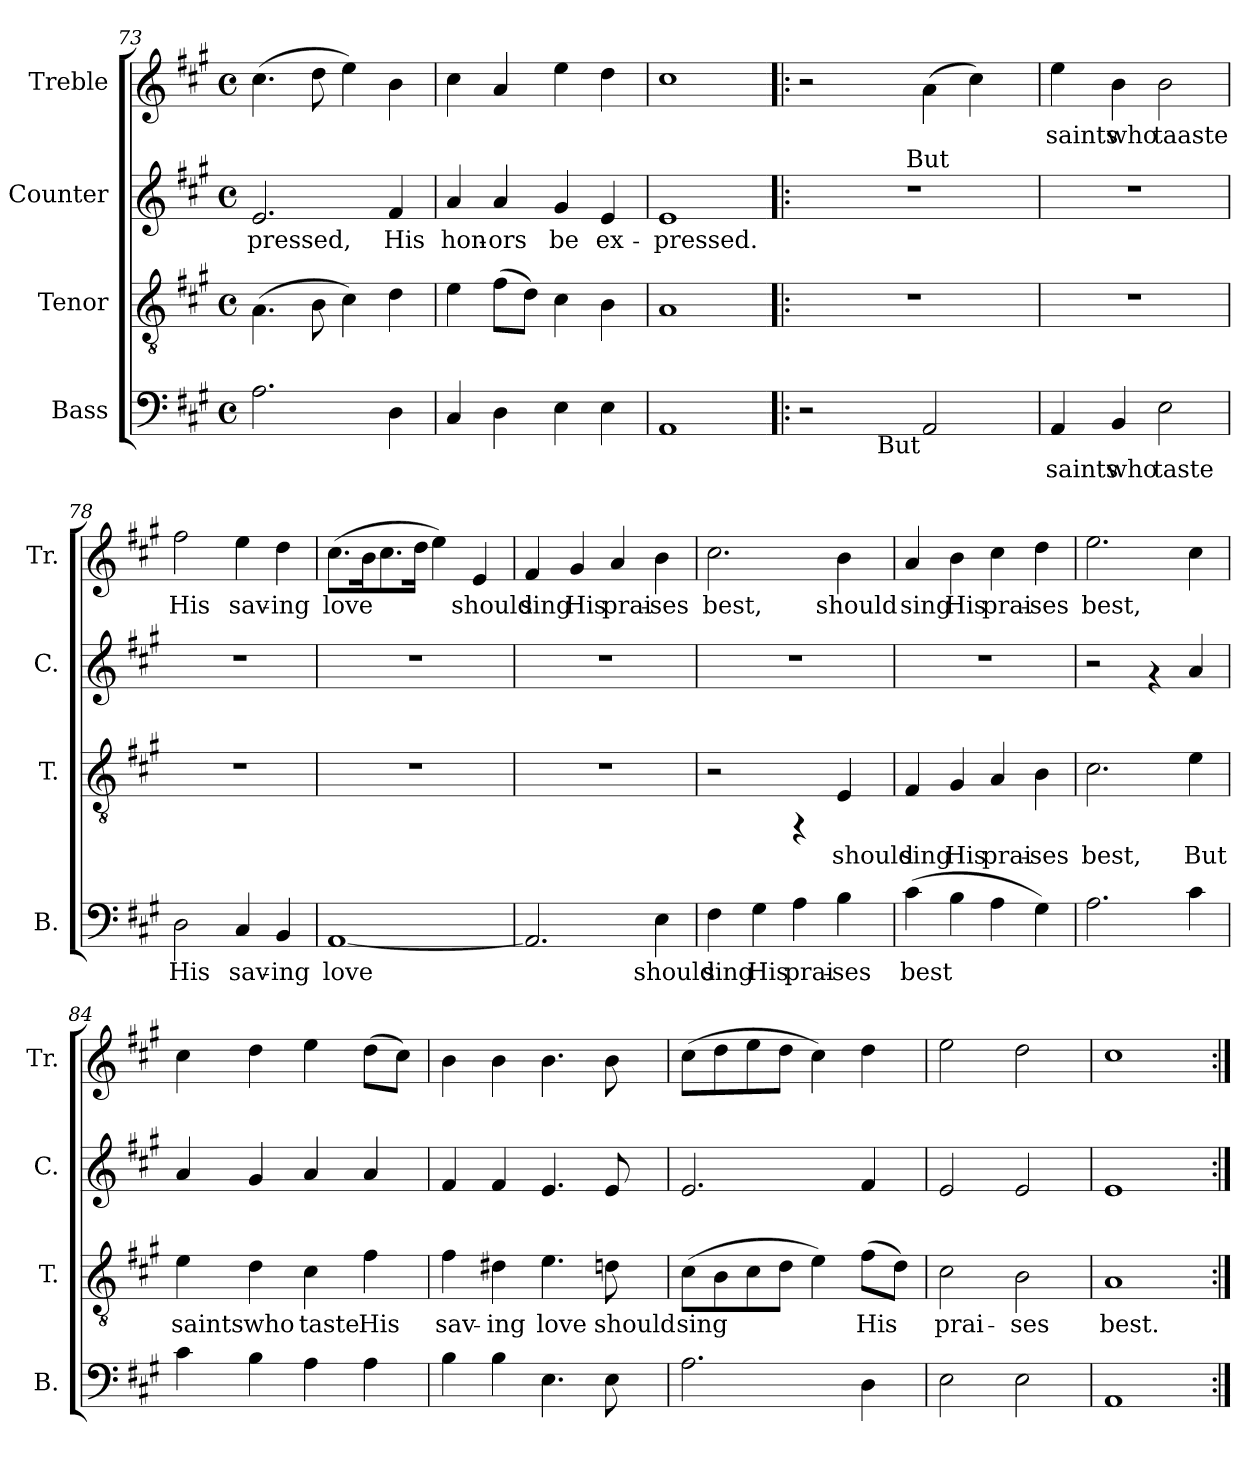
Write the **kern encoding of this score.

**kern	**text	**kern	**text	**kern	**text	**kern	**text
*part4	*part4	*part3	*part3	*part2	*part2	*part1	*part1
*staff4	*staff4	*staff3	*staff3	*staff2	*staff2	*staff1	*staff1
*I"Bass	*	*I"Tenor	*	*I"Counter	*	*I"Treble	*
*I'B.	*	*I'T.	*	*I'C.	*	*I'Tr.	*
*clefF4	*	*clefGv2	*	*clefG2	*	*clefG2	*
*k[f#c#g#]	*	*k[f#c#g#]	*	*k[f#c#g#]	*	*k[f#c#g#]	*
*A:	*	*A:	*	*A:	*	*A:	*
*M4/4	*	*M4/4	*	*M4/4	*	*M4/4	*
*met(c)	*	*met(c)	*	*met(c)	*	*met(c)	*
=73	=73	=73	=73	=73	=73	=73	=73
!	!LO:LY:b:cj	!	!LO:LY:b:cj	!	!LO:LY:b:cj	!	!LO:LY:b:cj
2.A\	--	(>4.A\	.	2.e/	-pressed,	(>4.cc#\	--
!	!	!	!LO:LY:b:cj	!	!	!	!LO:LY:b:cj
.	.	8B\	.	.	.	8dd\	--
!	!	!	!LO:LY:b:cj	!	!	!	!LO:LY:b:cj
.	.	4c#\)	.	.	.	4ee\)	--
!	!LO:LY:b:cj	!	!LO:LY:b:cj	!	!LO:LY:b:cj	!	!LO:LY:b:cj
4D\	--	4d\	.	4f#/	His	4b\	--
=74	=74	=74	=74	=74	=74	=74	=74
!	!LO:LY:b:cj	!	!LO:LY:b:cj	!	!LO:LY:b:cj	!	!LO:LY:b:cj
4C#/	--	4e\	.	4a/	hon-	4cc#\	--
!	!LO:LY:b:cj	!	!LO:LY:b:cj	!	!LO:LY:b:cj	!	!LO:LY:b:cj
4D\	--	(>8f#\L	.	4a/	-ors	4a/	--
!	!	!	!LO:LY:b:cj	!	!	!	!
.	.	8d\J)	.	.	.	.	.
!	!LO:LY:b:cj	!	!LO:LY:b:cj	!	!LO:LY:b:cj	!	!LO:LY:b:cj
4E\	--	4c#\	.	4g#/	be	4ee\	--
!	!LO:LY:b:cj	!	!LO:LY:b:cj	!	!LO:LY:b:cj	!	!LO:LY:b:cj
4E\	--	4B\	.	4e/	ex-	4dd\	--
=75	=75	=75	=75	=75	=75	=75	=75
!	!LO:LY:b:cj	!	!LO:LY:b:cj	!	!LO:LY:b:cj	!	!LO:LY:b:cj
1AA	--	1A	.	1e	-pressed.	1cc#	--
=76!|:	=76!|:	=76!|:	=76!|:	=76!|:	=76!|:	=76!|:	=76!|:
*^	*	*	*	*^	*	*	*
2r	4.ryy	.	1r	.	1r	4ryy	.	2r	.
.	.	.	.	.	.	8ryy	.	.	.
!	!LO:TX:b:t=But	!	!	!	!	!	!	!	!
.	2ryy	.	.	.	.	16ryy	.	.	.
.	.	.	.	.	.	64ryy	.	.	.
!	!	!	!	!	!	!LO:TX:a:t=But	!	!	!
.	.	.	.	.	.	2ryy	.	.	.
!	!	!LO:LY:b:cj	!	!	!	!	!	!	!LO:LY:b:cj
2AA/	.	--	.	.	.	.	.	(>4a\	--
!	!	!	!	!	!	!	!	!	!LO:LY:b:cj
.	.	.	.	.	.	.	.	4cc#\)	--
.	8ryy	.	.	.	.	.	.	.	.
.	.	.	.	.	.	32.ryy	.	.	.
!!LO:LB:g=z
=77	=77	=77	=77	=77	=77	=77	=77	=77	=77
!	!	!LO:LY:b:cj	!	!	!	!	!	!	!LO:LY:b:cj
*v	*v	*	*	*	*v	*v	*	*	*
4AA/	-saints	1r	.	1r	.	4ee\	-saints
!	!LO:LY:b:cj	!	!	!	!	!	!LO:LY:b:cj
4BB/	who	.	.	.	.	4b\	who
!	!LO:LY:b:cj	!	!	!	!	!	!LO:LY:b:cj
2E\	taste	.	.	.	.	2b\	taaste
=78	=78	=78	=78	=78	=78	=78	=78
!	!LO:LY:b:cj	!	!	!	!	!	!LO:LY:b:cj
2D\	His	1r	.	1r	.	2ff#\	His
!	!LO:LY:b:cj	!	!	!	!	!	!LO:LY:b:cj
4C#/	sav-	.	.	.	.	4ee\	sav-
!	!LO:LY:b:cj	!	!	!	!	!	!LO:LY:b:cj
4BB/	-ing	.	.	.	.	4dd\	-ing
=79	=79	=79	=79	=79	=79	=79	=79
!	!LO:LY:b:cj	!	!	!	!	!	!LO:LY:b:cj
[<1AA	love	1r	.	1r	.	(>8.cc#\L	love
!	!	!	!	!	!	!	!LO:LY:b:cj
.	.	.	.	.	.	16b\	.
!	!	!	!	!	!	!	!LO:LY:b:cj
.	.	.	.	.	.	8.cc#\	.
!	!	!	!	!	!	!	!LO:LY:b:cj
.	.	.	.	.	.	16dd\J	.
!	!	!	!	!	!	!	!LO:LY:b:cj
.	.	.	.	.	.	4ee\)	.
!	!	!	!	!	!	!	!LO:LY:b:cj
.	.	.	.	.	.	4e/	should
=80	=80	=80	=80	=80	=80	=80	=80
!	!LO:LY:b:cj	!	!	!	!	!	!LO:LY:b:cj
2.AA/]	.	1r	.	1r	.	4f#/	sing
!	!	!	!	!	!	!	!LO:LY:b:cj
.	.	.	.	.	.	4g#/	His
!	!	!	!	!	!	!	!LO:LY:b:cj
.	.	.	.	.	.	4a/	prai-
!	!LO:LY:b:cj	!	!	!	!	!	!LO:LY:b:cj
4E\	should	.	.	.	.	4b\	-ses
!!LO:LB:g=z
=81	=81	=81	=81	=81	=81	=81	=81
!	!LO:LY:b:cj	!	!	!	!	!	!LO:LY:b:cj
4F#\	sing	2r	.	1r	.	2.cc#\	best,
!	!LO:LY:b:cj	!	!	!	!	!	!
4G#\	His	.	.	.	.	.	.
!	!LO:LY:b:cj	!	!	!	!	!	!
4A\	prai-	4rFF	.	.	.	.	.
!	!LO:LY:b:cj	!	!LO:LY:b:cj	!	!	!	!LO:LY:b:cj
4B\	-ses	4E/	should	.	.	4b\	should
=82	=82	=82	=82	=82	=82	=82	=82
!	!LO:LY:b:cj	!	!LO:LY:b:cj	!	!	!	!LO:LY:b:cj
(>4c#\	best	4F#/	sing	1r	.	4a/	sing
!	!LO:LY:b:cj	!	!LO:LY:b:cj	!	!	!	!LO:LY:b:cj
4B\	.	4G#/	His	.	.	4b\	His
!	!LO:LY:b:cj	!	!LO:LY:b:cj	!	!	!	!LO:LY:b:cj
4A\	.	4A/	prai-	.	.	4cc#\	prai-
!	!LO:LY:b:cj	!	!LO:LY:b:cj	!	!	!	!LO:LY:b:cj
4G#\)	.	4B\	-ses	.	.	4dd\	-ses
=83	=83	=83	=83	=83	=83	=83	=83
!	!LO:LY:b:cj	!	!LO:LY:b:cj	!	!	!	!LO:LY:b:cj
2.A\	.	2.c#\	best,	2r	.	2.ee\	best,
.	.	.	.	4rf	.	.	.
!	!LO:LY:b:cj	!	!LO:LY:b:cj	!	!LO:LY:b:cj	!	!LO:LY:b:cj
4c#\	.	4e\	But	4a/	.	4cc#\	.
=84	=84	=84	=84	=84	=84	=84	=84
!	!LO:LY:b:cj	!	!LO:LY:b:cj	!	!LO:LY:b:cj	!	!LO:LY:b:cj
4c#\	.	4e\	saints	4a/	.	4cc#\	.
!	!LO:LY:b:cj	!	!LO:LY:b:cj	!	!LO:LY:b:cj	!	!LO:LY:b:cj
4B\	.	4d\	who	4g#/	.	4dd\	.
!	!LO:LY:b:cj	!	!LO:LY:b:cj	!	!LO:LY:b:cj	!	!LO:LY:b:cj
4A\	.	4c#\	taste	4a/	.	4ee\	.
!	!LO:LY:b:cj	!	!LO:LY:b:cj	!	!LO:LY:b:cj	!	!LO:LY:b:cj
4A\	.	4f#\	His	4a/	.	(>8dd\L	.
!	!	!	!	!	!	!	!LO:LY:b:cj
.	.	.	.	.	.	8cc#\J)	.
!!LO:PB:g=z
=85	=85	=85	=85	=85	=85	=85	=85
!	!LO:LY:b:cj	!	!LO:LY:b:cj	!	!LO:LY:b:cj	!	!LO:LY:b:cj
4B\	.	4f#\	sav-	4f#/	.	4b\	.
!	!LO:LY:b:cj	!	!LO:LY:b:cj	!	!LO:LY:b:cj	!	!LO:LY:b:cj
4B\	.	4d#X\	-ing	4f#/	.	4b\	.
!	!LO:LY:b:cj	!	!LO:LY:b:cj	!	!LO:LY:b:cj	!	!LO:LY:b:cj
4.E\	.	4.e\	love	4.e/	.	4.b\	.
!	!LO:LY:b:cj	!	!LO:LY:b:cj	!	!LO:LY:b:cj	!	!LO:LY:b:cj
8E\	.	8dn\	should	8e/	.	8b\	.
=86	=86	=86	=86	=86	=86	=86	=86
!	!LO:LY:b:cj	!	!LO:LY:b:cj	!	!LO:LY:b:cj	!	!LO:LY:b:cj
2.A\	.	(>8c#\L	sing	2.e/	.	(>8cc#\L	.
!	!	!	!LO:LY:b:cj	!	!	!	!LO:LY:b:cj
.	.	8B\	.	.	.	8dd\	.
!	!	!	!LO:LY:b:cj	!	!	!	!LO:LY:b:cj
.	.	8c#\	.	.	.	8ee\	.
!	!	!	!LO:LY:b:cj	!	!	!	!LO:LY:b:cj
.	.	8d\J	.	.	.	8dd\J	.
!	!	!	!LO:LY:b:cj	!	!	!	!LO:LY:b:cj
.	.	4e\)	.	.	.	4cc#\)	.
!	!LO:LY:b:cj	!	!LO:LY:b:cj	!	!LO:LY:b:cj	!	!LO:LY:b:cj
4D\	.	(>8f#\L	His	4f#/	.	4dd\	.
!	!	!	!LO:LY:b:cj	!	!	!	!
.	.	8d\J)	.	.	.	.	.
=87	=87	=87	=87	=87	=87	=87	=87
!	!LO:LY:b:cj	!	!LO:LY:b:cj	!	!LO:LY:b:cj	!	!LO:LY:b:cj
2E\	.	2c#\	prai-	2e/	.	2ee\	.
!	!LO:LY:b:cj	!	!LO:LY:b:cj	!	!LO:LY:b:cj	!	!LO:LY:b:cj
2E\	.	2B\	-ses	2e/	.	2dd\	.
=88	=88	=88	=88	=88	=88	=88	=88
!	!LO:LY:b:cj	!	!LO:LY:b:cj	!	!LO:LY:b:cj	!	!LO:LY:b:cj
1AA	.	1A	best.	1e	.	1cc#	.
=:|!	=:|!	=:|!	=:|!	=:|!	=:|!	=:|!	=:|!
*-	*-	*-	*-	*-	*-	*-	*-
